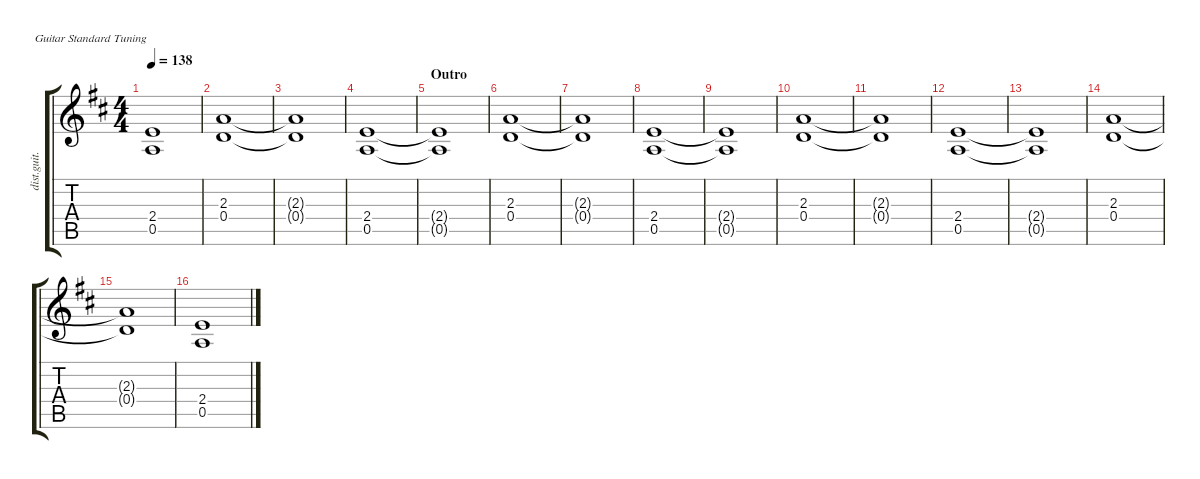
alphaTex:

\hideDynamics
\bracketExtendMode groupsimilarinstruments
\otherSystemsTrackNameOrientation horizontal
\track ("EG4" "dist.guit.") {instrument distortionguitar}
\staff {score tabs}
\tuning (E4 B3 G3 D3 A2 E2)
\ts (4 4)
\tempo 138
\clef g2
\ks d
(0.5{t acc forcenatural} 2.4{t acc forcenatural}).1{dy mf} |
(2.3{acc forcenatural} 0.4{acc forcenatural}).1 |
(0.4{t acc forcenatural} 2.3{t acc forcenatural}).1 |
(2.4{acc forcenatural} 0.5{acc forcenatural}).1 |
\section ("" "Outro")
(2.4{t acc forcenatural} 0.5{t acc forcenatural}).1 |
(2.3{acc forcenatural} 0.4{acc forcenatural}).1 |
(0.4{t acc forcenatural} 2.3{t acc forcenatural}).1 |
(2.4{acc forcenatural} 0.5{acc forcenatural}).1 |
(0.5{t acc forcenatural} 2.4{t acc forcenatural}).1 |
(2.3{acc forcenatural} 0.4{acc forcenatural}).1 |
(0.4{t acc forcenatural} 2.3{t acc forcenatural}).1 |
(2.4{acc forcenatural} 0.5{acc forcenatural}).1 |
(0.5{t acc forcenatural} 2.4{t acc forcenatural}).1 |
(2.3{acc forcenatural} 0.4{acc forcenatural}).1 |
(0.4{t acc forcenatural} 2.3{t acc forcenatural}).1 |
(2.4{acc forcenatural} 0.5{acc forcenatural}).1
